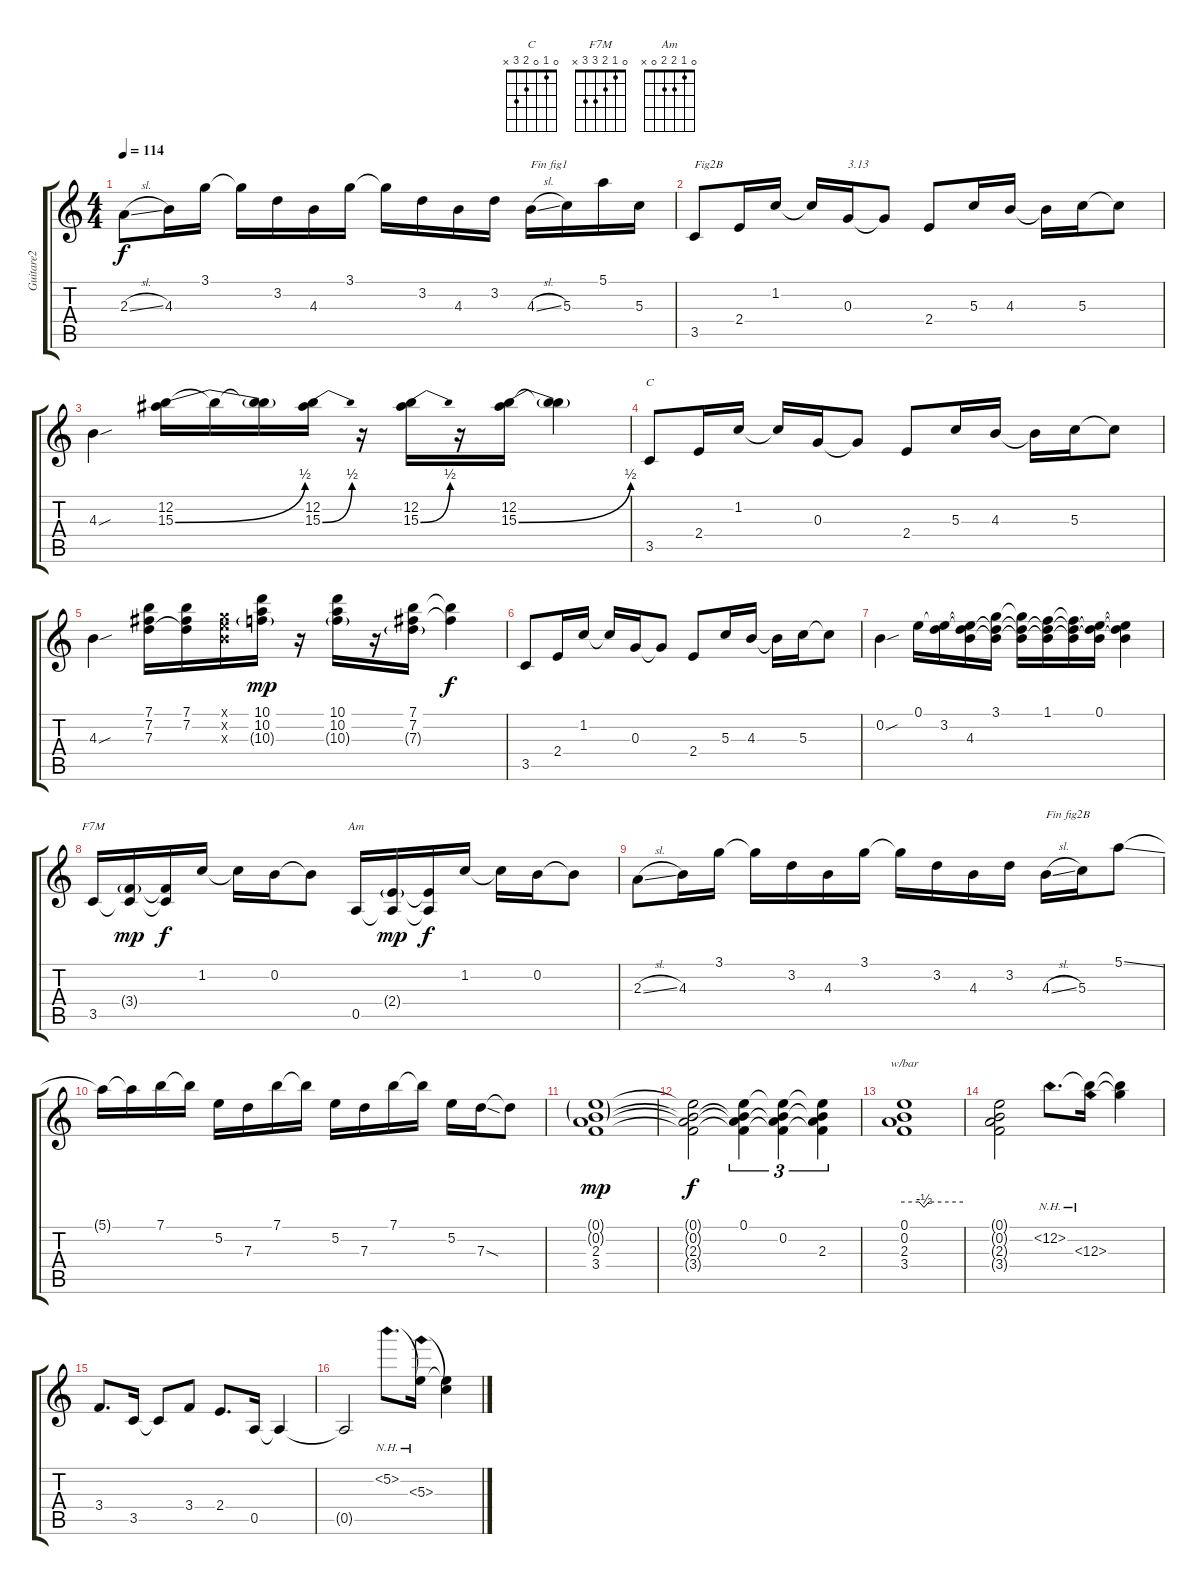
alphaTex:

\track ("Guitare2" "Guitare2") {instrument distortionguitar}
\staff {score tabs}
\tuning (E4 B3 G3 D3 A2 E2) {hide}
\chord ("C" 0 1 0 2 3 x)
\chord ("F7M" 0 1 2 3 3 x)
\chord ("Am" 0 1 2 2 0 x)
\ts (4 4)
\tempo 114
\clef g2
\ks c
2.3{sl}.8{dy f} 4.3.16 3.1.16 3.1{t}.16 3.2.16 4.3.16 3.1.16 3.1{t}.16 3.2.16 4.3.16 3.2.16 4.3{sl}.16{txt "Fin fig1"} 5.3.16 5.1.16 5.3.16 |
3.5.8{txt "Fig2B"} 2.4.16 1.2.16 1.2{t}.16 0.3.16{txt "3.13"} 0.3{t}.8 2.4.8 5.3.16 4.3.16 4.3{t}.16 5.3.16 5.3{t}.8 |
4.3{sou}.4 (12.2 15.3{be (bend 0 0 60 2)}).16 12.2{t}.16 (12.2{t} 15.3{t}).16 (12.2 15.3{be (bend 0 0 60 2)}).16 r.16 (12.2 15.3{be (bend 0 0 60 2)}).16 r.16 (12.2 15.3{be (bend 0 0 60 2)}).16 (12.2{t} 15.3{t}).4 |
3.5.8{ch "C"} 2.4.16 1.2.16 1.2{t}.16 0.3.16 0.3{t}.8 2.4.8 5.3.16 4.3.16 4.3{t}.16 5.3.16 5.3{t}.8 |
4.3{sou}.4 (7.1 7.2 7.3).16 (7.1 7.2 7.3{t}).16 (0.1{x} 0.2{x} 12.3{x}).16 (10.1 10.2 10.3{g}).16{dy mp} r.16 (10.1 10.2 10.3{g}).16 r.16 (7.1 7.2 7.3{g}).16 (7.1{t} 7.2{t}).4{dy f} |
3.5.8 2.4.16 1.2.16 1.2{t}.16 0.3.16 0.3{t}.8 2.4.8 5.3.16 4.3.16 4.3{t}.16 5.3.16 5.3{t}.8 |
0.2{sou}.4 0.1.16 (0.1{t} 3.2).16 (0.1{t} 3.2{t} 4.3).16 (3.1 3.2{t} 4.3{t}).16 (3.1{t} 3.2{t} 4.3{t}).16 (1.1 3.2{t} 4.3{t}).16 (1.1{t} 3.2{t} 4.3{t}).16 (0.1 3.2{t} 4.3{t}).16 (0.1{t} 3.2{t} 4.3{t}).4 |
3.5.16{ch "F7M"} (3.4{g} 3.5{t}).16{dy mp} (3.4{t} 3.5{t}).16{dy f} 1.2.16 1.2{t}.16 0.2.16 0.2{t}.8 0.5.16{ch "Am"} (2.4{g} 0.5{t}).16{dy mp} (2.4{t} 0.5{t}).16{dy f} 1.2.16 1.2{t}.16 0.2.16 0.2{t}.8 |
2.3{sl}.8 4.3.16 3.1.16 3.1{t}.16 3.2.16 4.3.16 3.1.16 3.1{t}.16 3.2.16 4.3.16 3.2.16 4.3{sl}.16{txt "Fin fig2B"} 5.3.16 5.1{ss}.8 |
5.1{t}.16 5.1{t}.16 7.1.16 7.1{t}.16 5.2.16 7.3.16 7.1.16 7.1{t}.16 5.2.16 7.3.16 7.1.16 7.1{t}.16 5.2.16 7.3{sod}.16 7.3{t}.8 |
(0.1{g} 0.2{g} 2.3 3.4).1{dy mp} |
(0.1{t} 0.2{t} 2.3{t} 3.4{t}).2{dy f} (0.1 0.2{t} 2.3{t} 3.4{t}).4{tu (3 2)} (0.1{t} 0.2 2.3{t} 3.4{t}).4{tu (3 2)} (0.1{t} 0.2{t} 2.3 3.4{t}).4{tu (3 2)} |
(0.1 0.2 2.3 3.4).1{tbe (custom default 0 0 15 0 20 -2 25 0 60 0)} |
(0.1{t} 0.2{t} 2.3{t} 3.4{t}).2 12.2{nh}.8{d} (12.2{t} 12.3{nh}).16 (12.2{t} 12.3{t}).4 |
3.4.8{d} 3.5.16 3.5{t}.8 3.4.8 2.4.8{d} 0.5.16 0.5{t}.4 |
0.5{t}.2 5.2{nh}.8{d} (5.2{t} 5.3{nh}).16 (5.2{t} 5.3{t}).4
